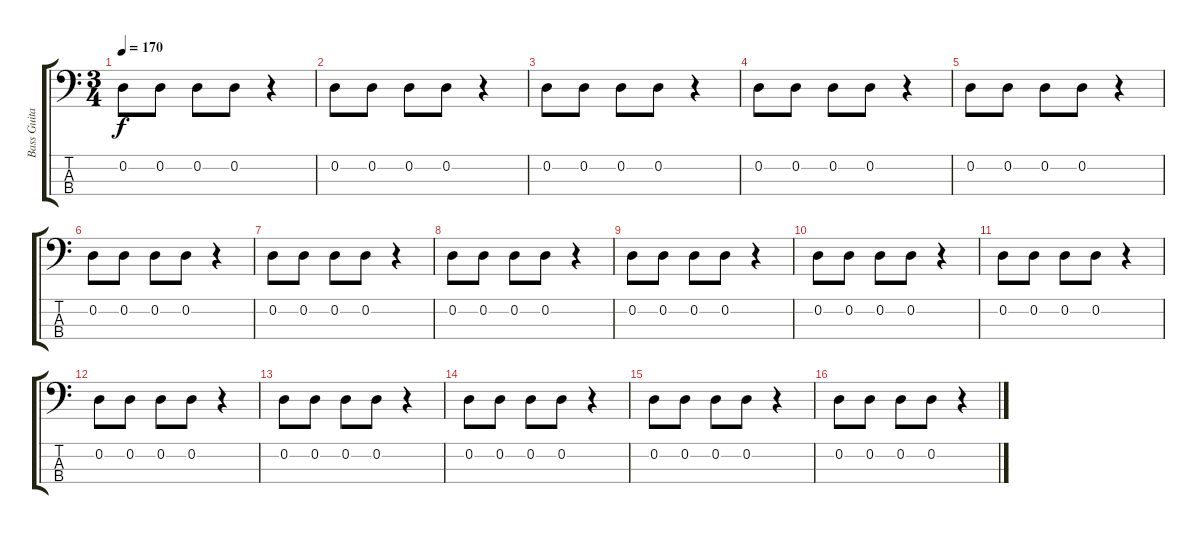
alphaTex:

\track ("Bass Guitar" "Bass Guita") {instrument electricbasspick}
\staff {score tabs}
\tuning (G2 D2 A1 D1) {hide}
\ts (3 4)
\tempo 170
\clef f4
\ks c
0.2.8{dy f} 0.2.8 0.2.8 0.2.8 r.4 |
0.2.8 0.2.8 0.2.8 0.2.8 r.4 |
0.2.8 0.2.8 0.2.8 0.2.8 r.4 |
0.2.8 0.2.8 0.2.8 0.2.8 r.4 |
0.2.8 0.2.8 0.2.8 0.2.8 r.4 |
0.2.8 0.2.8 0.2.8 0.2.8 r.4 |
0.2.8 0.2.8 0.2.8 0.2.8 r.4 |
0.2.8 0.2.8 0.2.8 0.2.8 r.4 |
0.2.8 0.2.8 0.2.8 0.2.8 r.4 |
0.2.8 0.2.8 0.2.8 0.2.8 r.4 |
0.2.8 0.2.8 0.2.8 0.2.8 r.4 |
0.2.8 0.2.8 0.2.8 0.2.8 r.4 |
0.2.8 0.2.8 0.2.8 0.2.8 r.4 |
0.2.8 0.2.8 0.2.8 0.2.8 r.4 |
0.2.8 0.2.8 0.2.8 0.2.8 r.4 |
0.2.8 0.2.8 0.2.8 0.2.8 r.4
